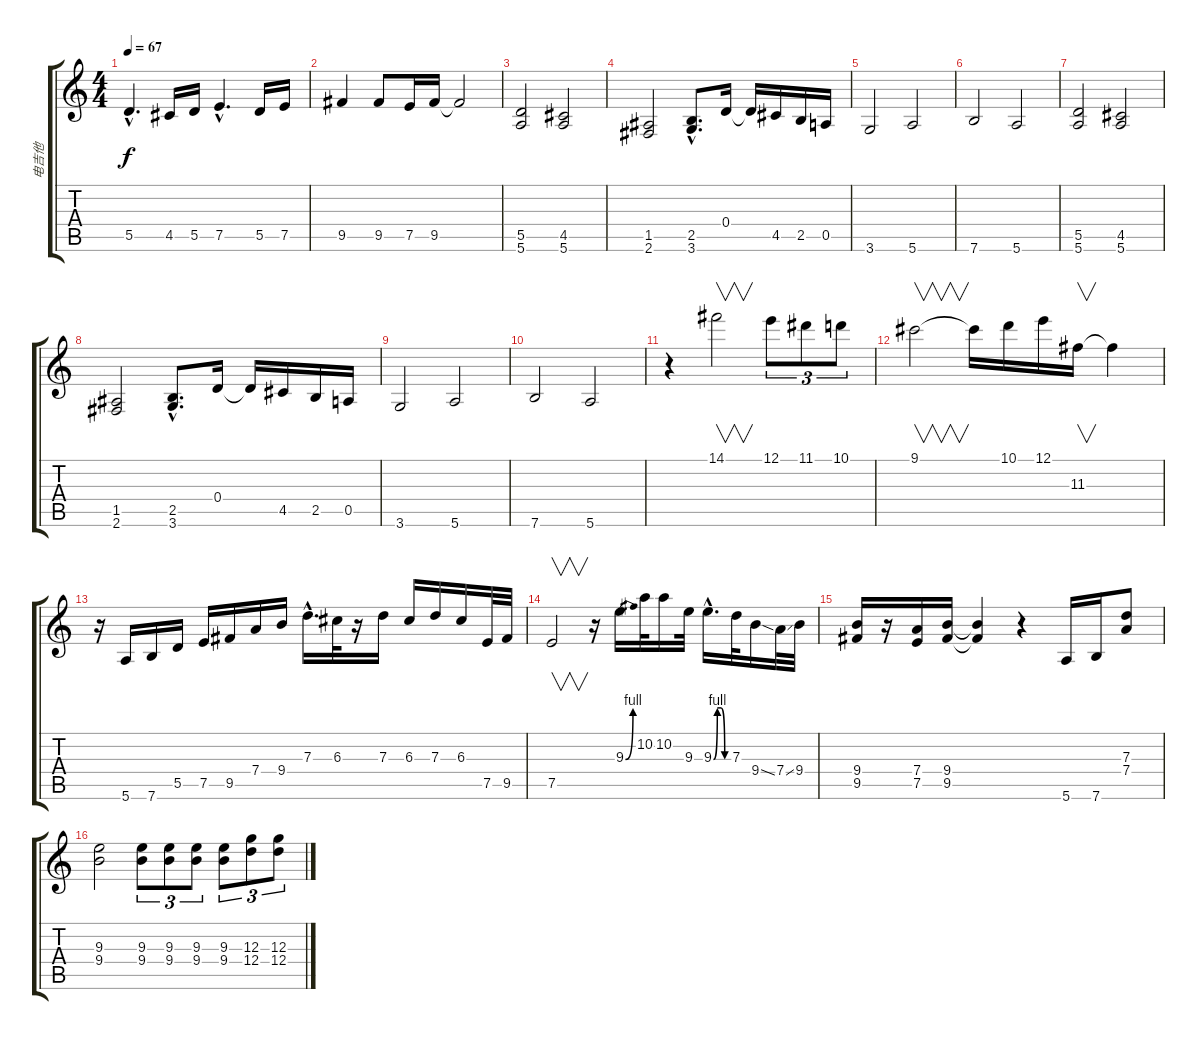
\track ("电吉他" "电吉他") {instrument overdrivenguitar}
\staff {score tabs}
\tuning (E4 B3 G3 D3 A2 E2) {hide}
\ts (4 4)
\tempo 67
\clef g2
\ks c
5.5{hac}.4{d dy f} 4.5.16 5.5.16 7.5{hac}.4{d} 5.5.16 7.5.16 |
9.5.4 9.5.8 7.5.16 9.5.16 9.5{t}.2 |
(5.5 5.6).2 (4.5 5.6).2 |
(1.5 2.6).2 (2.5{hac} 3.6{hac}).8{d} 0.4.16 0.4{t}.16 4.5.16 2.5.16 0.5.16 |
3.6.2 5.6.2 |
7.6.2 5.6.2 |
(5.5 5.6).2 (4.5 5.6).2 |
(1.5 2.6).2 (2.5{hac} 3.6{hac}).8{d} 0.4.16 0.4{t}.16 4.5.16 2.5.16 0.5.16 |
3.6.2 5.6.2 |
7.6.2 5.6.2 |
r.4 14.1.2{v} 12.1.8{tu (3 2)} 11.1.8{tu (3 2)} 10.1.8{tu (3 2)} |
9.1.2{v} 9.1{t}.16 10.1.16 12.1.16 11.3.16{v} 11.3{t}.4 |
r.16 5.6.16 7.6.16 5.5.16 7.5.16 9.5.16 7.4.16 9.4.16 7.3{hac}.16{d} 6.3.32 r.16 7.3.16 6.3.16 7.3.16 6.3.16 7.5.32 9.5.32 |
7.5.2{v} r.16 9.3{be (bend 0 0 60 4)}.16 10.2.32 10.2.16 9.3.32 9.3{be (custom 0 0 15 4 30 4 45 0 60 0) hac}.16{d} 7.3.32 9.4{ss}.16 7.4{ss}.32 9.4.32 |
(9.4 9.5).16 r.16 (7.4 7.5).16 (9.4 9.5).16 (9.4{t} 9.5{t}).4 r.4 5.6.16 7.6.16 (7.3 7.4).8 |
(9.3 9.4).2 (9.3 9.4).8{tu (3 2)} (9.3 9.4).8{tu (3 2)} (9.3 9.4).8{tu (3 2)} (9.3 9.4).8{tu (3 2)} (12.3 12.4).8{tu (3 2)} (12.3 12.4).8{tu (3 2)}
